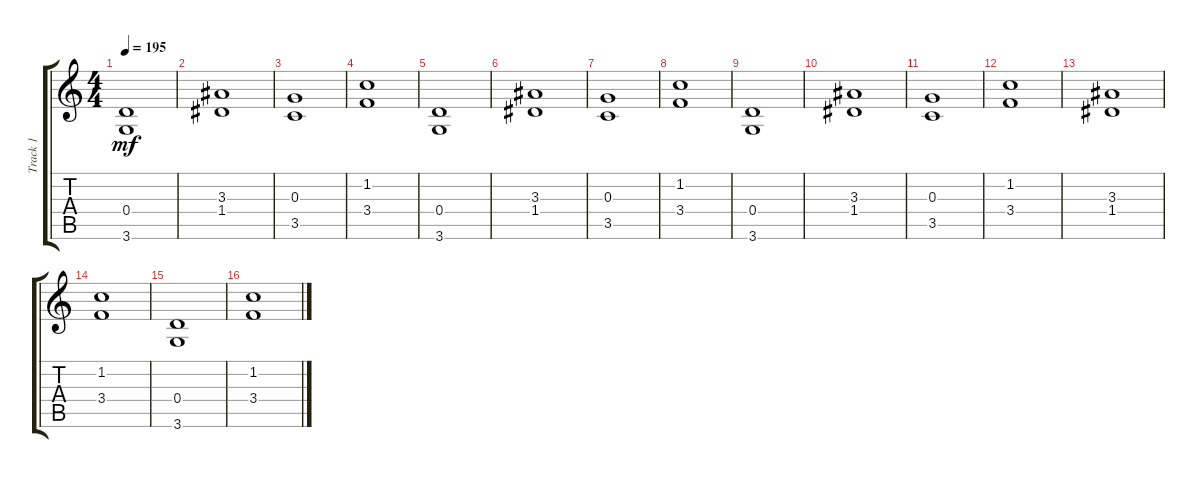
\track ("Track 1" "Track 1") {instrument distortionguitar}
\staff {score tabs}
\tuning (E4 B3 G3 D3 A2 E2) {hide}
\ts (4 4)
\tempo 195
\clef g2
\ks c
(0.4 3.6).1{dy mf} |
(3.3 1.4).1 |
(0.3 3.5).1 |
(1.2 3.4).1 |
(0.4 3.6).1 |
(3.3 1.4).1 |
(0.3 3.5).1 |
(1.2 3.4).1 |
(0.4 3.6).1 |
(3.3 1.4).1 |
(0.3 3.5).1 |
(1.2 3.4).1 |
(3.3 1.4).1 |
(1.2 3.4).1 |
(0.4 3.6).1 |
(1.2 3.4).1
